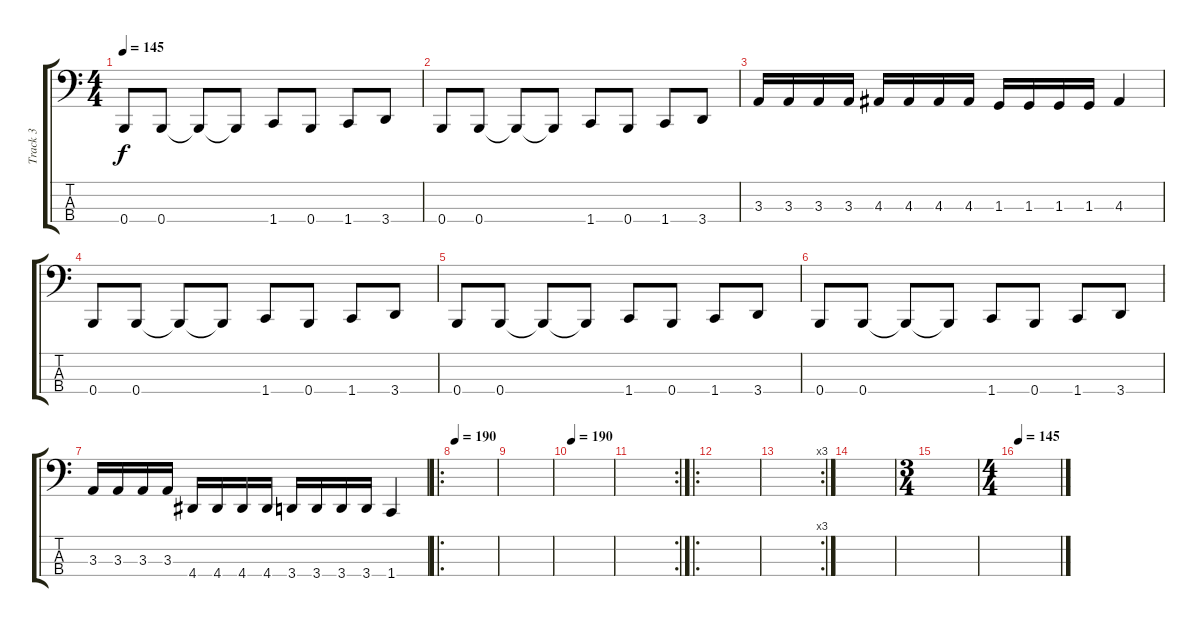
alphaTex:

\track ("Track 3" "Track 3") {instrument electricbassfinger}
\staff {score tabs}
\tuning (E2 B1 Gb1 B0) {hide}
\ts (4 4)
\tempo 145
\clef f4
\ks c
0.4.8{dy f} 0.4.8 0.4{t}.8 0.4{t}.8 1.4.8 0.4.8 1.4.8 3.4.8 |
0.4.8 0.4.8 0.4{t}.8 0.4{t}.8 1.4.8 0.4.8 1.4.8 3.4.8 |
3.3.16 3.3.16 3.3.16 3.3.16 4.3.16 4.3.16 4.3.16 4.3.16 1.3.16 1.3.16 1.3.16 1.3.16 4.3.4 |
0.4.8 0.4.8 0.4{t}.8 0.4{t}.8 1.4.8 0.4.8 1.4.8 3.4.8 |
0.4.8 0.4.8 0.4{t}.8 0.4{t}.8 1.4.8 0.4.8 1.4.8 3.4.8 |
0.4.8 0.4.8 0.4{t}.8 0.4{t}.8 1.4.8 0.4.8 1.4.8 3.4.8 |
3.3.16 3.3.16 3.3.16 3.3.16 4.4.16 4.4.16 4.4.16 4.4.16 3.4.16 3.4.16 3.4.16 3.4.16 1.4.4 |
\ro
\tempo 205
\tempo 190
|
|
\tempo 190
|
\rc 2
|
\ro
|
\rc 3
|
|
\ts (3 4)
|
\ts (4 4)
\tempo 145
